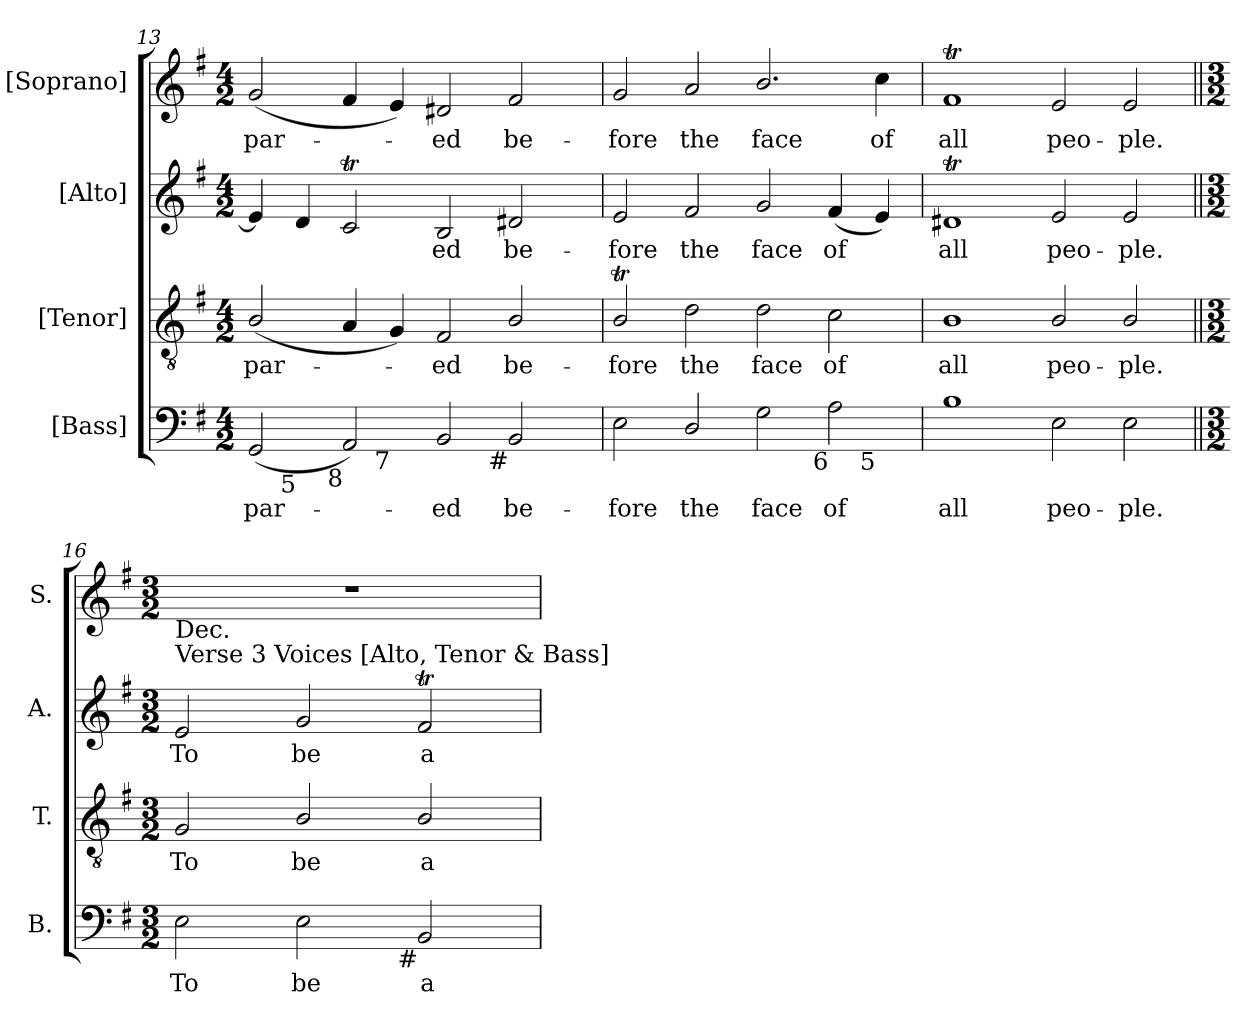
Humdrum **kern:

**kern	**text	**kern	**text	**kern	**text	**kern	**text
*part4	*part4	*part3	*part3	*part2	*part2	*part1	*part1
*staff4	*staff4	*staff3	*staff3	*staff2	*staff2	*staff1	*staff1
*I"[Bass]	*	*I"[Tenor]	*	*I"[Alto]	*	*I"[Soprano]	*
*I'B.	*	*I'T.	*	*I'A.	*	*I'S.	*
*clefF4	*	*clefGv2	*	*clefG2	*	*clefG2	*
*	*	*ITrd7c12	*	*	*	*	*
*k[f#]	*	*k[f#]	*	*k[f#]	*	*k[f#]	*
*e:	*	*e:	*	*e:	*	*e:	*
*M4/2	*	*M4/2	*	*M4/2	*	*M4/2	*
=13	=13	=13	=13	=13	=13	=13	=13
!	!LO:LY:b:color=#000000	!	!	!	!	!	!
!	!	!	!LO:LY:b:color=#000000	!	!	!	!
!LO:TX:b:rj:t=6	!	!	!	!	!	!	!
!	!	!	!	!	!	!	!LO:LY:b:color=#000000
*^	*	*	*	*	*	*	*
*	*^	*	*	*	*	*	*	*
(2GGi/	4ryy	2.ryy	-par-	(2BBi/	-par-	4ei/]	.	(2gi/	-par-
!	!LO:TX:b:rj:t=5	!	!	!	!	!	!	!	!
.	1..ryy	.	.	.	.	4di/	.	.	.
!LO:TX:b:rj:t=8	!	!	!	!	!	!	!	!	!
2AAi/)	.	.	.	4AAi/	.	2cTi/	.	4f#i/	.
!	!	!LO:TX:b:rj:t=7	!	!	!	!	!	!	!
.	.	1ryy	.	4GGi/)	.	.	.	4ei/)	.
!	!	!	!LO:LY:b:color=#000000	!	!	!	!	!	!
!	!	!	!	!	!LO:LY:b:color=#000000	!	!	!	!
!	!	!	!	!	!	!	!LO:LY:b:color=#000000	!	!
!	!	!	!	!	!	!	!	!	!LO:LY:b:color=#000000
2BBi/	.	.	-ed	2FF#i/	-ed	2Bi/	-ed	2d#Xi/	-ed
!	!	!	!LO:LY:b:color=#000000	!	!	!	!	!	!
!	!	!	!	!	!LO:LY:b:color=#000000	!	!	!	!
!	!	!	!	!	!	!	!LO:LY:b:color=#000000	!	!
!LO:TX:b:rj:t=#	!	!	!	!	!	!	!	!	!
!	!	!	!	!	!	!	!	!	!LO:LY:b:color=#000000
2BBi/	.	.	be-	2BBi/	be-	2d#Xi/	be-	2f#i/	be-
.	.	4ryy	.	.	.	.	.	.	.
*v	*v	*v	*	*	*	*	*	*	*
=14	=14	=14	=14	=14	=14	=14	=14
*^	*	*	*	*	*	*	*
*	*^	*	*	*	*	*	*	*
!	!	!	!LO:LY:b:color=#000000	!	!	!	!	!	!
*v	*v	*v	*	*	*	*	*	*	*
*^	*	*	*	*	*	*	*
*	*^	*	*	*	*	*	*	*
!	!	!	!	!	!LO:LY:b:color=#000000	!	!	!	!
*v	*v	*v	*	*	*	*	*	*	*
*^	*	*	*	*	*	*	*
*	*^	*	*	*	*	*	*	*
!	!	!	!	!	!	!	!LO:LY:b:color=#000000	!	!
*v	*v	*v	*	*	*	*	*	*	*
*^	*	*	*	*	*	*	*
*	*^	*	*	*	*	*	*	*
!	!	!	!	!	!	!	!	!	!LO:LY:b:color=#000000
*	*v	*v	*	*	*	*	*	*	*
2Ei\	1..ryy	-fore	2BBti/	-fore	2ei/	-fore	2gi/	-fore
!	!	!LO:LY:b:color=#000000	!	!	!	!	!	!
!	!	!	!	!LO:LY:b:color=#000000	!	!	!	!
!	!	!	!	!	!	!LO:LY:b:color=#000000	!	!
!	!	!	!	!	!	!	!	!LO:LY:b:color=#000000
2Di/	.	the	2Di\	the	2f#i/	the	2ai/	the
!	!	!LO:LY:b:color=#000000	!	!	!	!	!	!
!	!	!	!	!LO:LY:b:color=#000000	!	!	!	!
!	!	!	!	!	!	!LO:LY:b:color=#000000	!	!
!	!	!	!	!	!	!	!	!LO:LY:b:color=#000000
2Gi\	.	face	2Di\	face	2gi/	face	2.bi/	face
!	!	!LO:LY:b:color=#000000	!	!	!	!	!	!
!	!	!	!	!LO:LY:b:color=#000000	!	!	!	!
!LO:TX:b:rj:t=6	!	!	!	!	!	!	!	!
!	!	!	!	!	!	!LO:LY:b:color=#000000	!	!
2Ai\	.	of	2Ci\	of	(4f#i/	of	.	.
!	!LO:TX:b:rj:t=5	!	!	!	!	!	!	!
!	!	!	!	!	!	!	!	!LO:LY:b:color=#000000
.	4ryy	.	.	.	4ei/)	.	4cci\	of
*v	*v	*	*	*	*	*	*	*
=15	=15	=15	=15	=15	=15	=15	=15
*^	*	*	*	*	*	*	*
!	!	!LO:LY:b:color=#000000	!	!	!	!	!	!
*v	*v	*	*	*	*	*	*	*
*^	*	*	*	*	*	*	*
!	!	!	!	!LO:LY:b:color=#000000	!	!	!	!
*v	*v	*	*	*	*	*	*	*
*^	*	*	*	*	*	*	*
!	!	!	!	!	!	!LO:LY:b:color=#000000	!	!
*v	*v	*	*	*	*	*	*	*
*^	*	*	*	*	*	*	*
!LO:TX:b:rj:t=#	!	!	!	!	!	!	!	!
!	!	!	!	!	!	!	!	!LO:LY:b:color=#000000
*v	*v	*	*	*	*	*	*	*
1Bi	all	1BBi	all	1d#Xti	all	1f#ti	all
!	!LO:LY:b:color=#000000	!	!	!	!	!	!
!	!	!	!LO:LY:b:color=#000000	!	!	!	!
!	!	!	!	!	!LO:LY:b:color=#000000	!	!
!	!	!	!	!	!	!	!LO:LY:b:color=#000000
2Ei\	peo-	2BBi/	peo-	2ei/	peo-	2ei/	peo-
!	!LO:LY:b:color=#000000	!	!	!	!	!	!
!	!	!	!LO:LY:b:color=#000000	!	!	!	!
!	!	!	!	!	!LO:LY:b:color=#000000	!	!
!	!	!	!	!	!	!	!LO:LY:b:color=#000000
2Ei\	-ple.	2BBi/	-ple.	2ei/	-ple.	2ei/	-ple.
!!LO:PB:g=z
=16||	=16||	=16||	=16||	=16||	=16||	=16||	=16||
*M3/2	*	*M3/2	*	*M3/2	*	*M3/2	*
!	!LO:LY:b:color=#000000	!	!	!	!	!	!
!	!	!	!LO:LY:b:color=#000000	!	!	!	!
!	!	!	!	!LO:TX:a:t=Verse 3 Voices [Alto, Tenor & Bass]	!	!	!
!	!	!	!	!LO:TX:t=Dec.	!	!	!
!	!	!	!	!	!LO:LY:b:color=#000000	!LO:N:vis=1	!
2Ei\	To	2GGi/	To	2ei/	To	1.r	.
!	!LO:LY:b:color=#000000	!	!	!	!	!	!
!	!	!	!LO:LY:b:color=#000000	!	!	!	!
!	!	!	!	!	!LO:LY:b:color=#000000	!	!
2Ei\	be	2BBi/	be	2gi/	be	.	.
!	!LO:LY:b:color=#000000	!	!	!	!	!	!
!	!	!	!LO:LY:b:color=#000000	!	!	!	!
!LO:TX:b:rj:t=#	!	!	!	!	!	!	!
!	!	!	!	!	!LO:LY:b:color=#000000	!	!
2BBi/	a	2BBi/	a	2f#ti/	a	.	.
=	=	=	=	=	=	=	=
*-	*-	*-	*-	*-	*-	*-	*-
